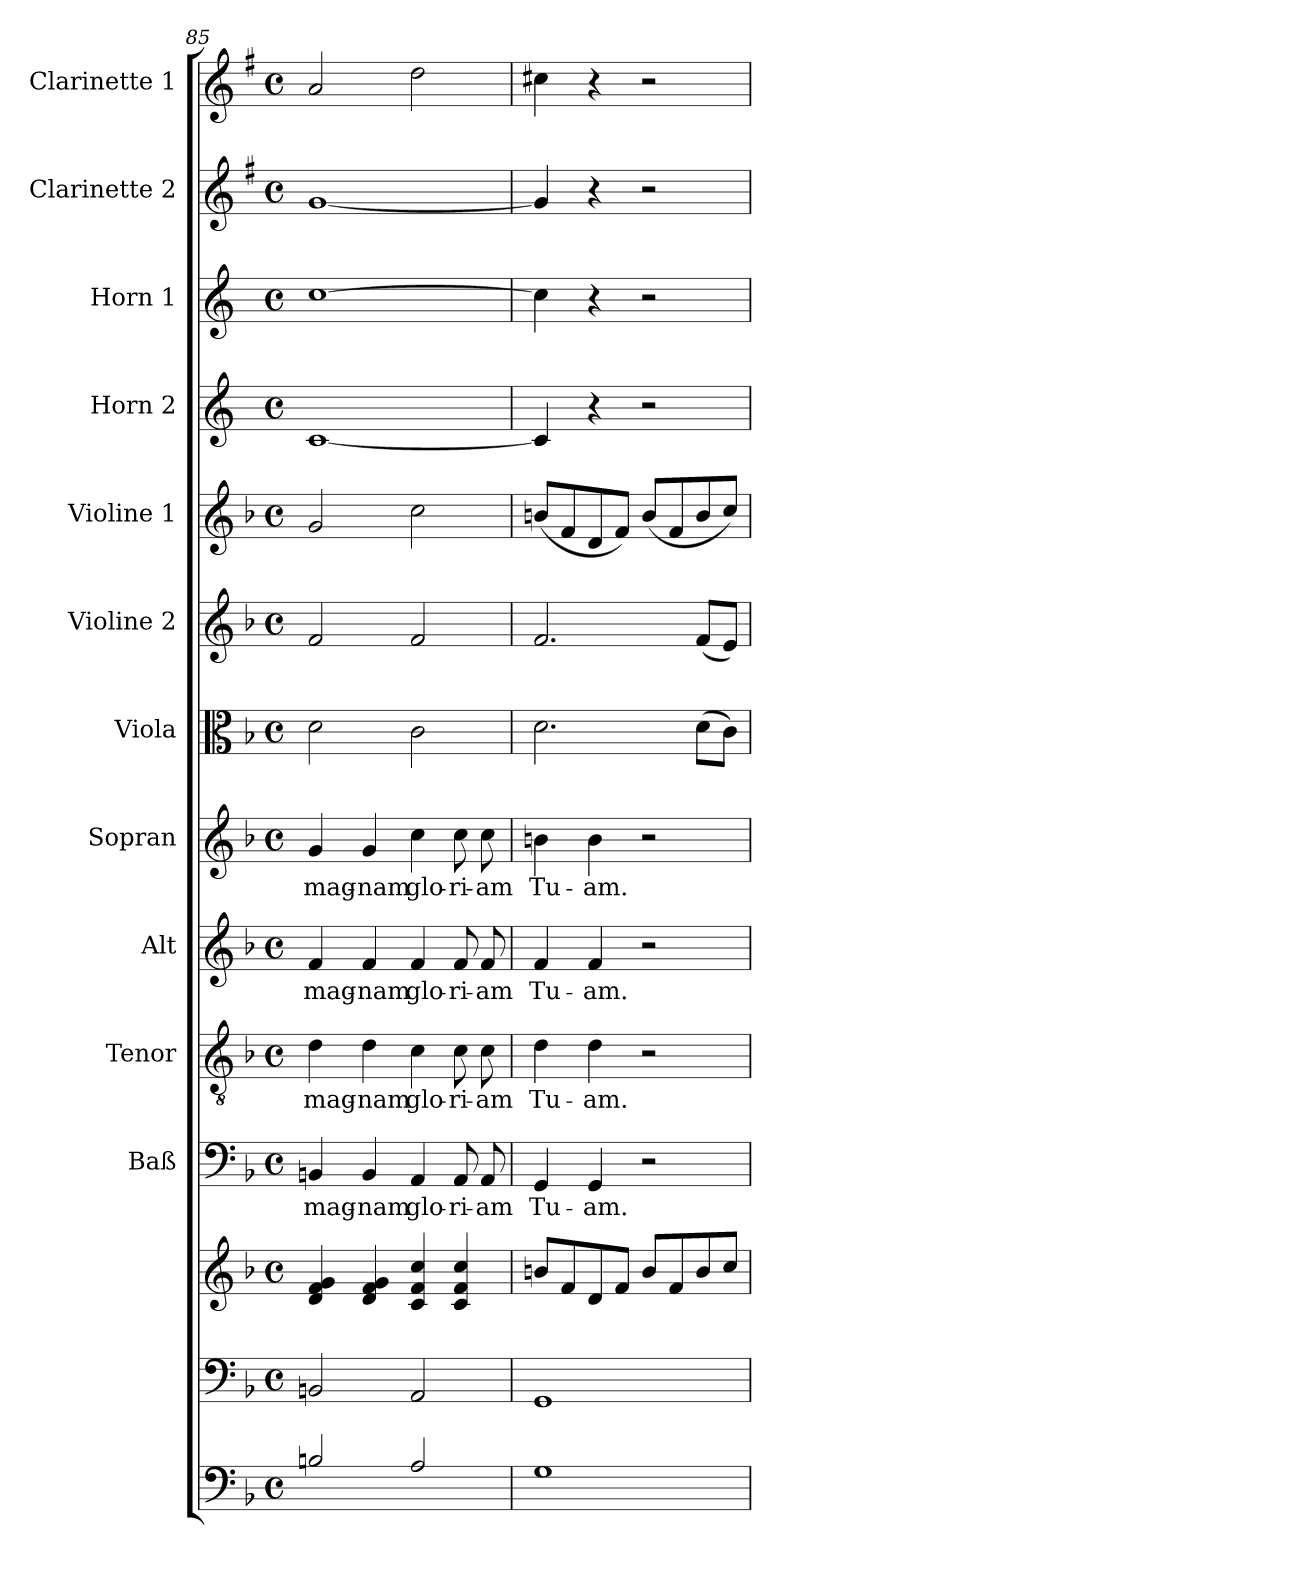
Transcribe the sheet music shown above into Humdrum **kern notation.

**kern	**kern	**kern	**kern	**text	**kern	**text	**kern	**text	**kern	**text	**kern	**kern	**kern	**kern	**kern	**kern	**kern
*part13	*part12	*part12	*part11	*part11	*part10	*part10	*part9	*part9	*part8	*part8	*part7	*part6	*part5	*part4	*part3	*part2	*part1
*staff14	*staff13	*staff12	*staff11	*staff11	*staff10	*staff10	*staff9	*staff9	*staff8	*staff8	*staff7	*staff6	*staff5	*staff4	*staff3	*staff2	*staff1
*	*	*	*I"Baß	*	*I"Tenor	*	*I"Alt	*	*I"Sopran	*	*I"Viola	*I"Violine 2	*I"Violine 1	*I"Horn 2	*I"Horn 1	*I"Clarinette 2	*I"Clarinette 1
*	*	*	*I'Baß	*	*I'Ten	*	*I'Alt	*	*I'Sop	*	*I'Vla.	*I'Vln. 2	*I'Vln. 1	*I'Hrn. 2	*I'Hrn. 1	*	*
!!LO:PB:g=z
*clefF4	*clefF4	*clefG2	*clefF4	*	*clefGv2	*	*clefG2	*	*clefG2	*	*clefC3	*clefG2	*clefG2	*clefG2	*clefG2	*clefG2	*clefG2
*ITrd7c12	*	*	*	*	*	*	*	*	*	*	*	*	*	*ITrd4c7	*ITrd4c7	*ITrd1c2	*ITrd1c2
*k[b-]	*k[b-]	*k[b-]	*k[b-]	*	*k[b-]	*	*k[b-]	*	*k[b-]	*	*k[b-]	*k[b-]	*k[b-]	*k[b-]	*k[b-]	*k[b-]	*k[b-]
*F:	*F:	*F:	*F:	*	*F:	*	*F:	*	*F:	*	*F:	*F:	*F:	*F:	*F:	*F:	*F:
*M4/4	*M4/4	*M4/4	*M4/4	*	*M4/4	*	*M4/4	*	*M4/4	*	*M4/4	*M4/4	*M4/4	*M4/4	*M4/4	*M4/4	*M4/4
*met(c)	*met(c)	*met(c)	*met(c)	*	*met(c)	*	*met(c)	*	*met(c)	*	*met(c)	*met(c)	*met(c)	*met(c)	*met(c)	*met(c)	*met(c)
=85	=85	=85	=85	=85	=85	=85	=85	=85	=85	=85	=85	=85	=85	=85	=85	=85	=85
!	!	!	!	!LO:LY:b	!	!LO:LY:b	!	!LO:LY:b	!	!LO:LY:b	!	!	!	!	!	!	!
2BBn/	2BBn/	4d/ 4f/ 4g/	4BBn/	mag-	4d\	mag-	4f/	mag-	4g/	mag-	2d\	2f/	2g/	[1F	[1f	[1f	2g/
!	!	!	!	!LO:LY:b	!	!LO:LY:b	!	!LO:LY:b	!	!LO:LY:b	!	!	!	!	!	!	!
.	.	4d/ 4f/ 4g/	4BB/	-nam	4d\	-nam	4f/	-nam	4g/	-nam	.	.	.	.	.	.	.
!	!	!	!	!LO:LY:b	!	!LO:LY:b	!	!LO:LY:b	!	!LO:LY:b	!	!	!	!	!	!	!
2AA/	2AA/	4c/ 4f/ 4cc/	4AA/	glo-	4c\	glo-	4f/	glo-	4cc\	glo-	2c\	2f/	2cc\	.	.	.	2cc\
!	!	!	!	!LO:LY:b	!	!LO:LY:b	!	!LO:LY:b	!	!LO:LY:b	!	!	!	!	!	!	!
.	.	4c/ 4f/ 4cc/	8AA/	-ri-	8c\	-ri-	8f/	-ri-	8cc\	-ri-	.	.	.	.	.	.	.
!	!	!	!	!LO:LY:b	!	!LO:LY:b	!	!LO:LY:b	!	!LO:LY:b	!	!	!	!	!	!	!
.	.	.	8AA/	-am	8c\	-am	8f/	-am	8cc\	-am	.	.	.	.	.	.	.
=86	=86	=86	=86	=86	=86	=86	=86	=86	=86	=86	=86	=86	=86	=86	=86	=86	=86
!	!	!	!	!LO:LY:b	!	!LO:LY:b	!	!LO:LY:b	!	!LO:LY:b	!	!	!	!	!	!	!
1GG	1GG	8bn/L	4GG/	Tu-	4d\	Tu-	4f/	Tu-	4bn\	Tu-	2.d\	2.f/	(<8bn/L	4F/]	4f\]	4f/]	4bn\
.	.	8f/	.	.	.	.	.	.	.	.	.	.	8f/	.	.	.	.
!	!	!	!	!LO:LY:b	!	!LO:LY:b	!	!LO:LY:b	!	!LO:LY:b	!	!	!	!	!	!	!
.	.	8d/	4GG/	-am.	4d\	-am.	4f/	-am.	4b\	-am.	.	.	8d/	4r	4r	4r	4r
.	.	8f/J	.	.	.	.	.	.	.	.	.	.	8f/J)	.	.	.	.
.	.	8b/L	2r	.	2r	.	2r	.	2r	.	.	.	(<8b/L	2r	2r	2r	2r
.	.	8f/	.	.	.	.	.	.	.	.	.	.	8f/	.	.	.	.
.	.	8b/	.	.	.	.	.	.	.	.	(>8d\L	(<8f/L	8b/	.	.	.	.
.	.	8cc/J	.	.	.	.	.	.	.	.	8c\J)	8e/J)	8cc/J)	.	.	.	.
=	=	=	=	=	=	=	=	=	=	=	=	=	=	=	=	=	=
*-	*-	*-	*-	*-	*-	*-	*-	*-	*-	*-	*-	*-	*-	*-	*-	*-	*-
